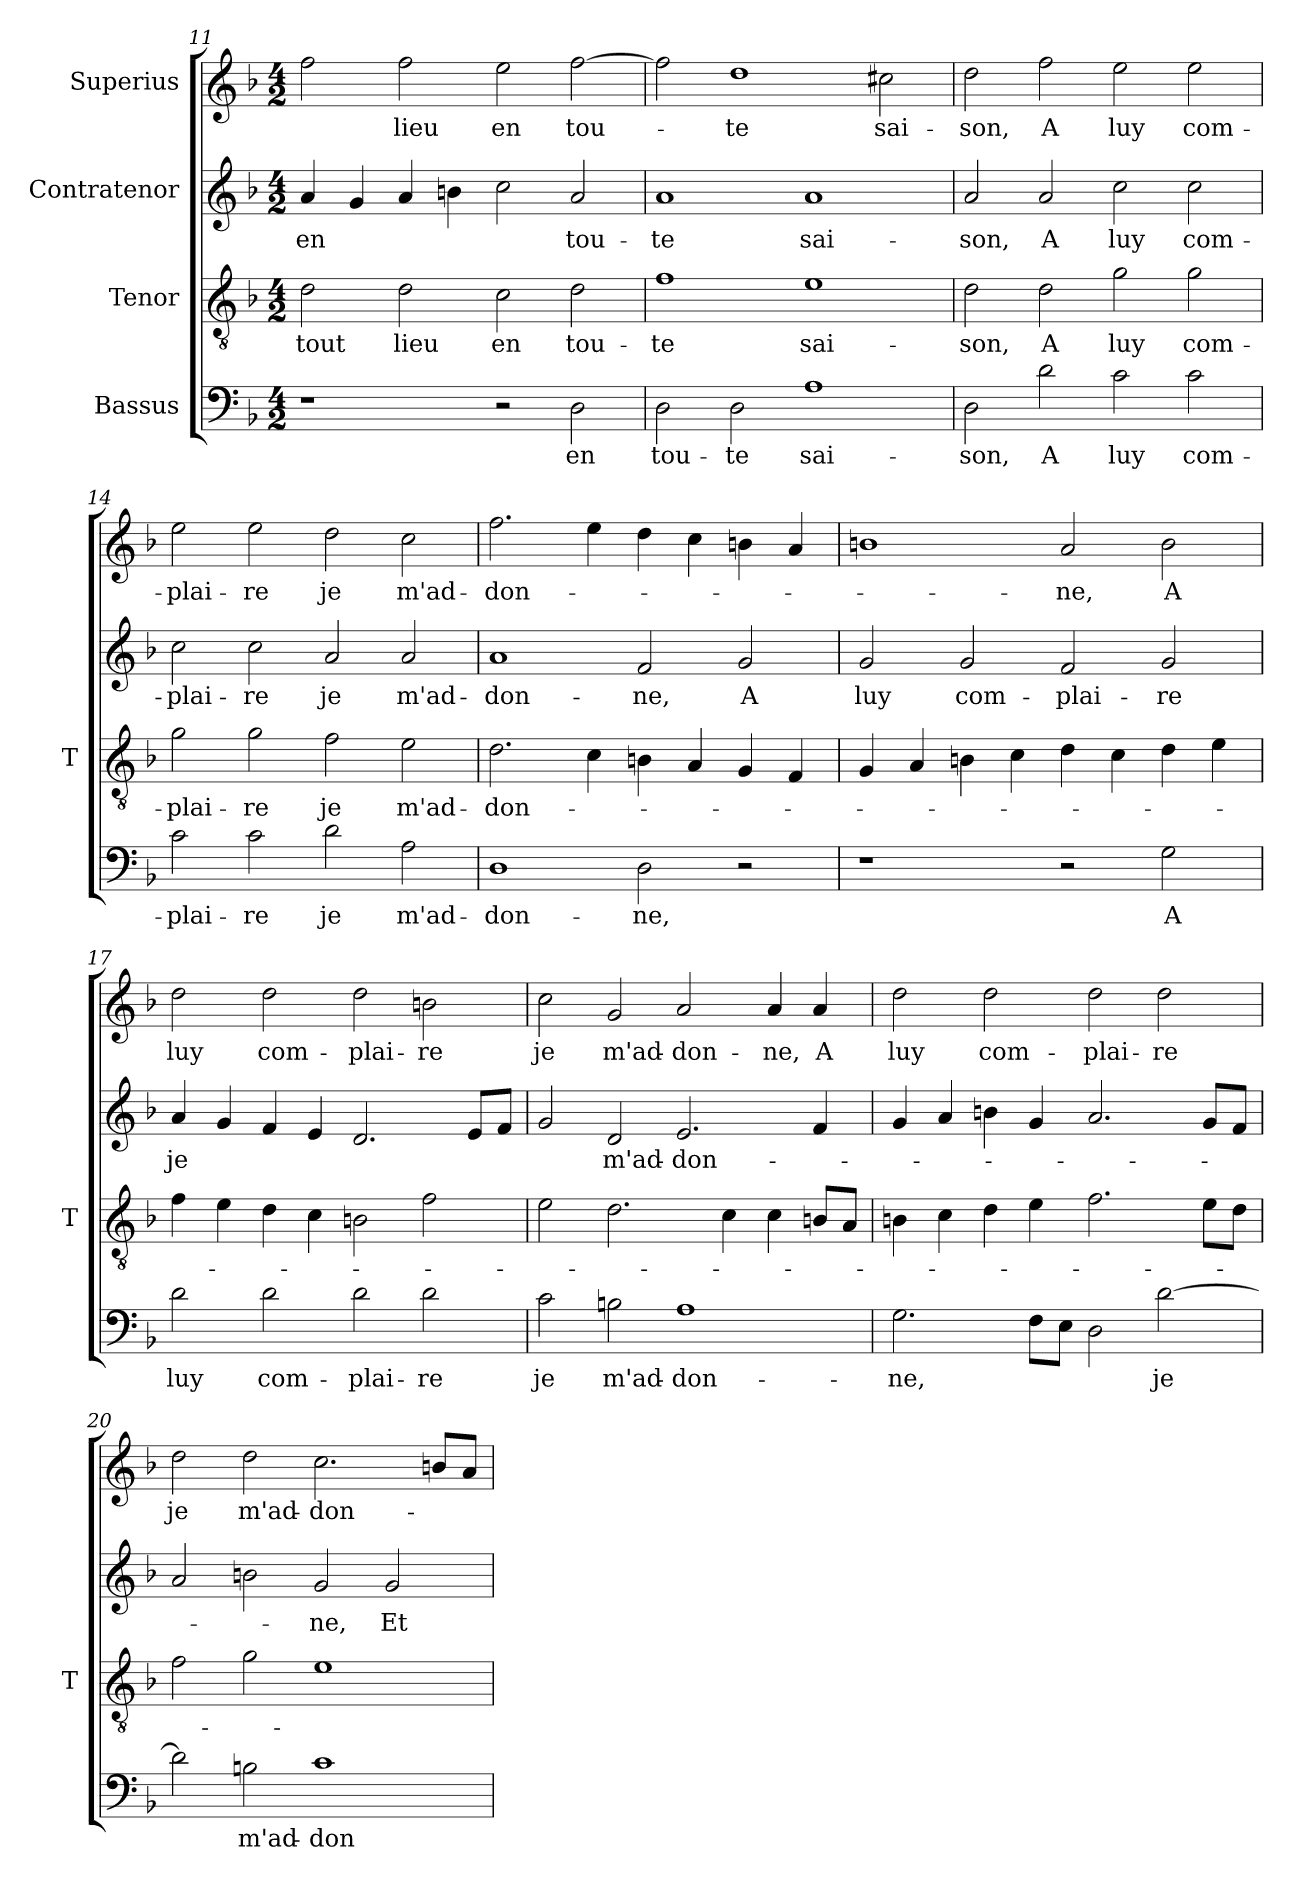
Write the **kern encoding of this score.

**kern	**text	**kern	**text	**kern	**text	**kern	**text
*part4	*part4	*part3	*part3	*part2	*part2	*part1	*part1
*staff4	*staff4	*staff3	*staff3	*staff2	*staff2	*staff1	*staff1
*I"Bassus	*	*I"Tenor	*	*I"Contratenor	*	*I"Superius	*
*	*	*I'T	*	*	*	*	*
*clefF4	*	*clefGv2	*	*clefG2	*	*clefG2	*
*k[b-]	*	*k[b-]	*	*k[b-]	*	*k[b-]	*
*M4/2	*	*M4/2	*	*M4/2	*	*M4/2	*
=11	=11	=11	=11	=11	=11	=11	=11
1r	.	2d	-tout	4a	-en	2ff	.
.	.	.	.	4g	.	.	.
.	.	2d	-lieu	4a	.	2ff	-lieu
.	.	.	.	4b	.	.	.
2r	.	2c	-en	2cc	.	2ee	-en
2D	-en	2d	tou-	2a	tou-	[2ff	tou-
=12	=12	=12	=12	=12	=12	=12	=12
2D	tou-	1f	-te	1a	-te	2ff]	.
2D	-te	.	.	.	.	1dd	-te
1A	sai-	1e	sai-	1a	sai-	.	.
.	.	.	.	.	.	2cc#X	sai-
=13	=13	=13	=13	=13	=13	=13	=13
2D	-son,	2d	-son,	2a	-son,	2dd	-son,
2d	-A	2d	-A	2a	-A	2ff	-A
2c	-luy	2g	-luy	2cc	-luy	2ee	-luy
2c	com-	2g	com-	2cc	com-	2ee	com-
=14	=14	=14	=14	=14	=14	=14	=14
2c	plai-	2g	plai-	2cc	plai-	2ee	plai-
2c	-re	2g	-re	2cc	-re	2ee	-re
2d	-je	2f	-je	2a	-je	2dd	-je
2A	m'ad-	2e	m'ad-	2a	m'ad-	2cc	m'ad-
=15	=15	=15	=15	=15	=15	=15	=15
1D	don-	2.d	don-	1a	don-	2.ff	don-
.	.	4c	.	.	.	4ee	.
2D	-ne,	4B	.	2f	-ne,	4dd	.
.	.	4A	.	.	.	4cc	.
2r	.	4G	.	2g	-A	4b	.
.	.	4F	.	.	.	4a	.
=16	=16	=16	=16	=16	=16	=16	=16
1r	.	4G	.	2g	-luy	1b	.
.	.	4A	.	.	.	.	.
.	.	4B	.	2g	com-	.	.
.	.	4c	.	.	.	.	.
2r	.	4d	.	2f	plai-	2a	-ne,
.	.	4c	.	.	.	.	.
2G	-A	4d	.	2g	-re	2b	-A
.	.	4e	.	.	.	.	.
=17	=17	=17	=17	=17	=17	=17	=17
2d	-luy	4f	.	4a	-je	2dd	-luy
.	.	4e	.	4g	.	.	.
2d	com-	4d	.	4f	.	2dd	com-
.	.	4c	.	4e	.	.	.
2d	plai-	2B	.	2.d	.	2dd	plai-
2d	-re	2f	.	.	.	2b	-re
.	.	.	.	8eL	.	.	.
.	.	.	.	8fJ	.	.	.
=18	=18	=18	=18	=18	=18	=18	=18
2c	-je	2e	.	2g	.	2cc	-je
2B	m'ad-	2.d	.	2d	m'ad-	2g	m'ad-
1A	don-	.	.	2.e	don-	2a	don-
.	.	4c	.	.	.	.	.
.	.	4c	.	.	.	4a	-ne,
.	.	8BL	.	4f	.	4a	-A
.	.	8AJ	.	.	.	.	.
=19	=19	=19	=19	=19	=19	=19	=19
2.G	-ne,	4B	.	4g	.	2dd	-luy
.	.	4c	.	4a	.	.	.
.	.	4d	.	4b	.	2dd	com-
8FL	.	4e	.	4g	.	.	.
8EJ	.	.	.	.	.	.	.
2D	.	2.f	.	2.a	.	2dd	plai-
[2d	-je	.	.	.	.	2dd	-re
.	.	8eL	.	8gL	.	.	.
.	.	8dJ	.	8fJ	.	.	.
=20	=20	=20	=20	=20	=20	=20	=20
2d]	.	2f	.	2a	.	2dd	-je
2B	m'ad-	2g	.	2b	.	2dd	m'ad-
1c	don-	1e	.	2g	-ne,	2.cc	don-
.	.	.	.	2g	-Et	.	.
.	.	.	.	.	.	8bL	.
.	.	.	.	.	.	8aJ	.
=	=	=	=	=	=	=	=
*-	*-	*-	*-	*-	*-	*-	*-
